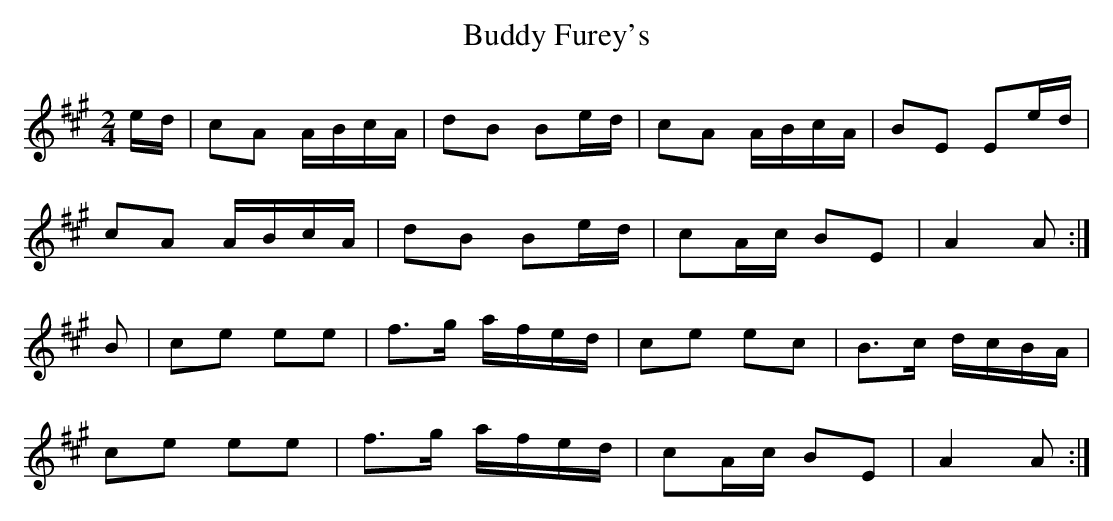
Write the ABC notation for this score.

X:1
T: Buddy Furey's
M: 2/4
L: 1/8
K: A
e/d/ | cA A/B/c/A/ | dB Be/d/ | cA A/B/c/A/ |\
BE Ee/d/ |
cA A/B/c/A/ | dB Be/d/ | cA/c/ BE | A2 A :|
B | ce ee | f>g a/f/e/d/ | ce ec | B>c d/c/B/A/ |
ce ee | f>g a/f/e/d/ | cA/c/ BE | A2 A :|
